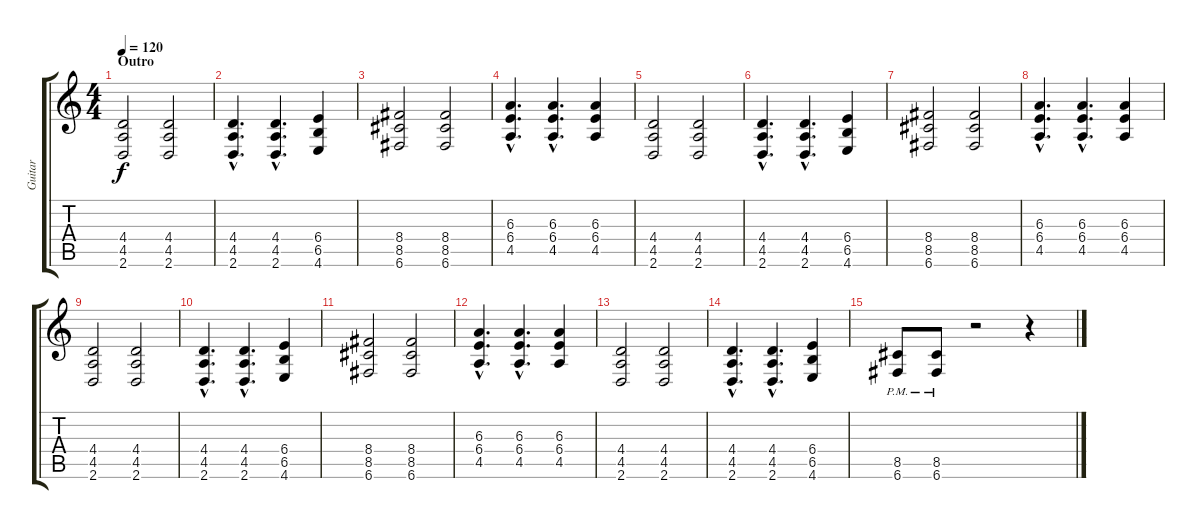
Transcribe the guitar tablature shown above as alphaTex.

\track ("Guitar" "Guitar") {instrument distortionguitar}
\staff {score tabs}
\tuning (C4 G3 Eb3 Bb2 F2 C2) {hide}
\ts (4 4)
\section ("" "Outro")
\tempo 120
\clef g2
\ks c
(4.4 4.5 2.6).2{dy f} (4.4 4.5 2.6).2 |
(4.4{hac} 4.5{hac} 2.6{hac}).4{d} (4.4{hac} 4.5{hac} 2.6{hac}).4{d} (6.4 6.5 4.6).4 |
(8.4 8.5 6.6).2 (8.4 8.5 6.6).2 |
(6.3{hac} 6.4{hac} 4.5{hac}).4{d} (6.3{hac} 6.4{hac} 4.5{hac}).4{d} (6.3 6.4 4.5).4 |
(4.4 4.5 2.6).2 (4.4 4.5 2.6).2 |
(4.4{hac} 4.5{hac} 2.6{hac}).4{d} (4.4{hac} 4.5{hac} 2.6{hac}).4{d} (6.4 6.5 4.6).4 |
(8.4 8.5 6.6).2 (8.4 8.5 6.6).2 |
(6.3{hac} 6.4{hac} 4.5{hac}).4{d} (6.3{hac} 6.4{hac} 4.5{hac}).4{d} (6.3 6.4 4.5).4 |
(4.4 4.5 2.6).2 (4.4 4.5 2.6).2 |
(4.4{hac} 4.5{hac} 2.6{hac}).4{d} (4.4{hac} 4.5{hac} 2.6{hac}).4{d} (6.4 6.5 4.6).4 |
(8.4 8.5 6.6).2 (8.4 8.5 6.6).2 |
(6.3{hac} 6.4{hac} 4.5{hac}).4{d} (6.3{hac} 6.4{hac} 4.5{hac}).4{d} (6.3 6.4 4.5).4 |
(4.4 4.5 2.6).2 (4.4 4.5 2.6).2 |
(4.4{hac} 4.5{hac} 2.6{hac}).4{d} (4.4{hac} 4.5{hac} 2.6{hac}).4{d} (6.4 6.5 4.6).4 |
(8.5{pm} 6.6{pm}).8 (8.5{pm} 6.6{pm}).8 r.2 r.4
